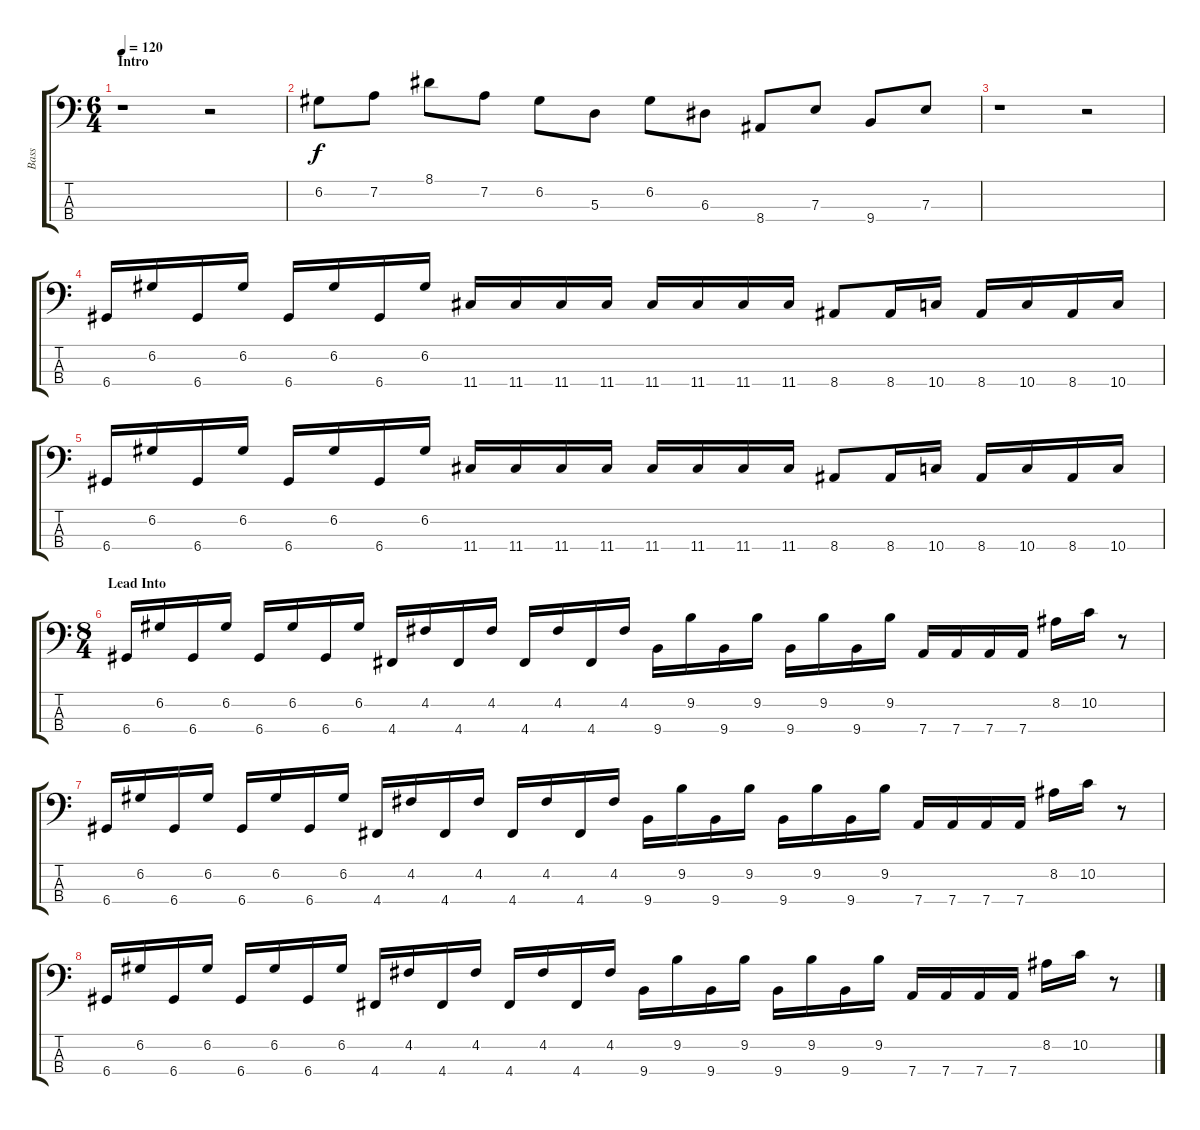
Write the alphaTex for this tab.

\track ("Bass" "Bass") {instrument electricbasspick}
\staff {score tabs}
\tuning (G2 D2 A1 D1) {hide}
\ts (6 4)
\section ("" "Intro")
\tempo 120
\clef f4
\ks c
r.1{dy f instrument electricbasspick} r.2 |
6.2.8 7.2.8 8.1.8 7.2.8 6.2.8 5.3.8 6.2.8 6.3.8 8.4.8 7.3.8 9.4.8 7.3.8 |
r.1 r.2 |
6.4.16 6.2.16 6.4.16 6.2.16 6.4.16 6.2.16 6.4.16 6.2.16 11.4.16 11.4.16 11.4.16 11.4.16 11.4.16 11.4.16 11.4.16 11.4.16 8.4.8 8.4.16 10.4.16 8.4.16 10.4.16 8.4.16 10.4.16 |
6.4.16 6.2.16 6.4.16 6.2.16 6.4.16 6.2.16 6.4.16 6.2.16 11.4.16 11.4.16 11.4.16 11.4.16 11.4.16 11.4.16 11.4.16 11.4.16 8.4.8 8.4.16 10.4.16 8.4.16 10.4.16 8.4.16 10.4.16 |
\ts (8 4)
\section ("" "Lead Into")
6.4.16 6.2.16 6.4.16 6.2.16 6.4.16 6.2.16 6.4.16 6.2.16 4.4.16 4.2.16 4.4.16 4.2.16 4.4.16 4.2.16 4.4.16 4.2.16 9.4.16 9.2.16 9.4.16 9.2.16 9.4.16 9.2.16 9.4.16 9.2.16 7.4.16 7.4.16 7.4.16 7.4.16 8.2.16 10.2.16 r.8 |
6.4.16 6.2.16 6.4.16 6.2.16 6.4.16 6.2.16 6.4.16 6.2.16 4.4.16 4.2.16 4.4.16 4.2.16 4.4.16 4.2.16 4.4.16 4.2.16 9.4.16 9.2.16 9.4.16 9.2.16 9.4.16 9.2.16 9.4.16 9.2.16 7.4.16 7.4.16 7.4.16 7.4.16 8.2.16 10.2.16 r.8 |
6.4.16 6.2.16 6.4.16 6.2.16 6.4.16 6.2.16 6.4.16 6.2.16 4.4.16 4.2.16 4.4.16 4.2.16 4.4.16 4.2.16 4.4.16 4.2.16 9.4.16 9.2.16 9.4.16 9.2.16 9.4.16 9.2.16 9.4.16 9.2.16 7.4.16 7.4.16 7.4.16 7.4.16 8.2.16 10.2.16 r.8
